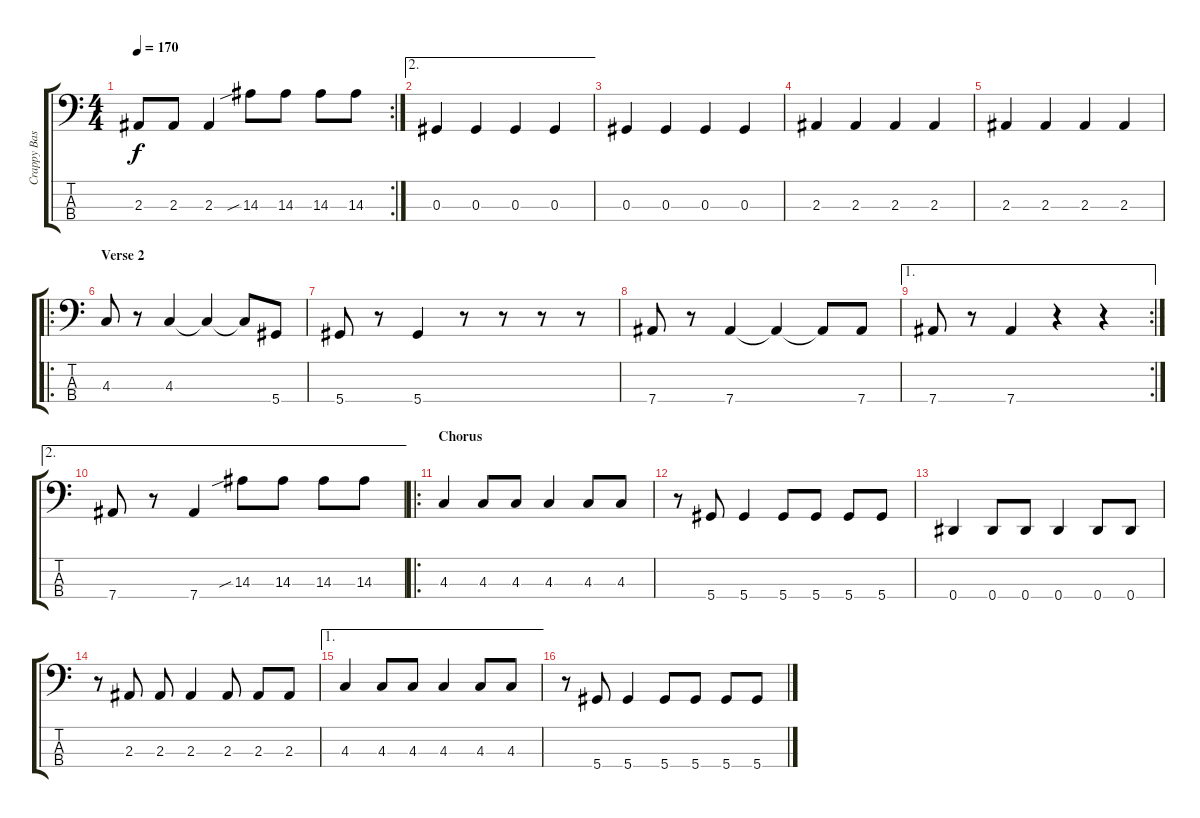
\track ("Crappy Bass" "Crappy Bas") {instrument electricbasspick}
\staff {score tabs}
\tuning (Gb2 Db2 Ab1 Eb1) {hide}
\rc 2
\ts (4 4)
\tempo 170
\clef f4
\ks c
2.3{t}.8{dy f} 2.3.8 2.3.4 14.3{sib}.8 14.3.8 14.3.8 14.3.8 |
\ae 2
0.3.4 0.3.4 0.3.4 0.3.4 |
0.3.4 0.3.4 0.3.4 0.3.4 |
2.3.4 2.3.4 2.3.4 2.3.4 |
2.3.4 2.3.4 2.3.4 2.3.4 |
\ro
\section ("" "Verse 2")
4.3.8 r.8 4.3.4 4.3{t}.4 4.3{t}.8 5.4.8 |
5.4.8 r.8 5.4.4 r.8 r.8 r.8 r.8 |
7.4.8 r.8 7.4.4 7.4{t}.4 7.4{t}.8 7.4.8 |
\ae 1
\rc 2
7.4.8 r.8 7.4.4 r.4 r.4 |
\ae 2
7.4.8 r.8 7.4.4 14.3{sib}.8 14.3.8 14.3.8 14.3.8 |
\ro
\section ("" "Chorus")
4.3.4 4.3.8 4.3.8 4.3.4 4.3.8 4.3.8 |
r.8 5.4.8 5.4.4 5.4.8 5.4.8 5.4.8 5.4.8 |
0.4.4 0.4.8 0.4.8 0.4.4 0.4.8 0.4.8 |
r.8 2.3.8 2.3.8 2.3.4 2.3.8 2.3.8 2.3.8 |
\ae 1
4.3.4 4.3.8 4.3.8 4.3.4 4.3.8 4.3.8 |
r.8 5.4.8 5.4.4 5.4.8 5.4.8 5.4.8 5.4.8
